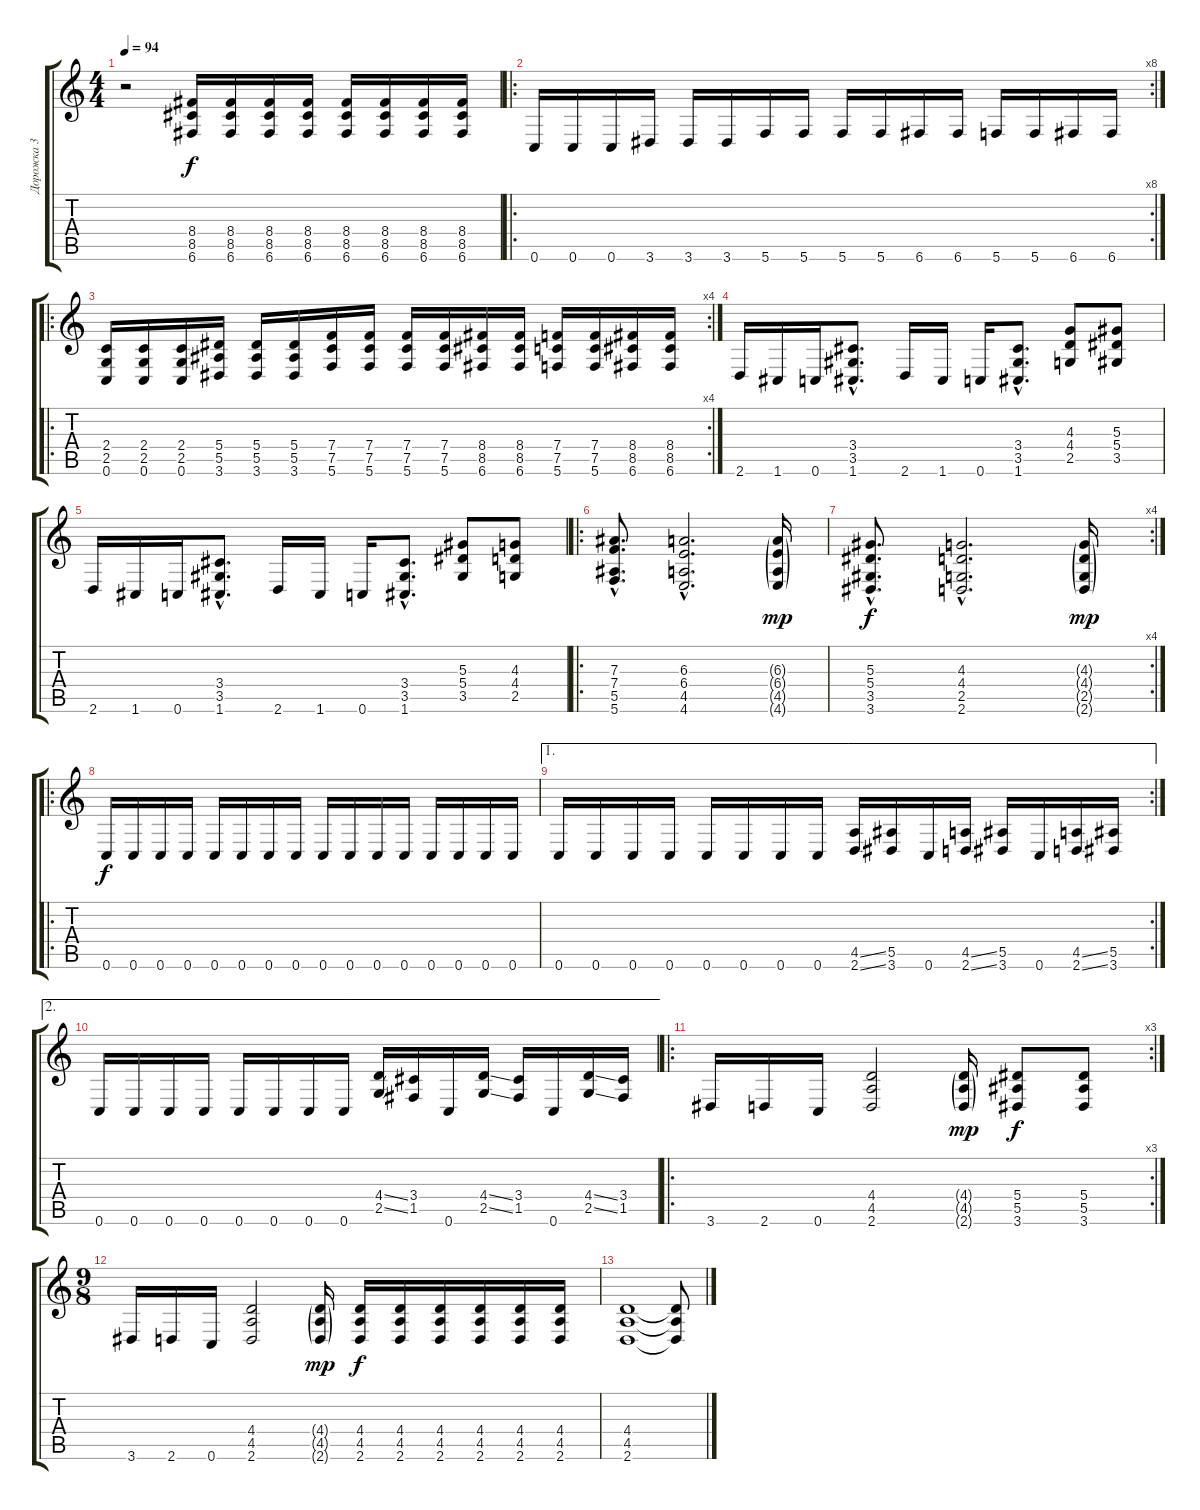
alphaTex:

\track ("Дорожка 3" "Дорожка 3") {instrument overdrivenguitar}
\staff {score tabs}
\tuning (C4 G3 Eb3 Bb2 F2 C2) {hide}
\ts (4 4)
\tempo 94
\clef g2
\ks c
r.2{dy f} (8.4 8.5 6.6).16 (8.4 8.5 6.6).16 (8.4 8.5 6.6).16 (8.4 8.5 6.6).16 (8.4 8.5 6.6).16 (8.4 8.5 6.6).16 (8.4 8.5 6.6).16 (8.4 8.5 6.6).16 |
\ro
\rc 8
0.6.16 0.6.16 0.6.16 3.6.16 3.6.16 3.6.16 5.6.16 5.6.16 5.6.16 5.6.16 6.6.16 6.6.16 5.6.16 5.6.16 6.6.16 6.6.16 |
\ro
\rc 4
(2.4 2.5 0.6).16 (2.4 2.5 0.6).16 (2.4 2.5 0.6).16 (5.4 5.5 3.6).16 (5.4 5.5 3.6).16 (5.4 5.5 3.6).16 (7.4 7.5 5.6).16 (7.4 7.5 5.6).16 (7.4 7.5 5.6).16 (7.4 7.5 5.6).16 (8.4 8.5 6.6).16 (8.4 8.5 6.6).16 (7.4 7.5 5.6).16 (7.4 7.5 5.6).16 (8.4 8.5 6.6).16 (8.4 8.5 6.6).16 |
2.6.16 1.6.16 0.6.16 (3.4{hac} 3.5{hac} 1.6{hac}).8{d} 2.6.16 1.6.16 0.6.16 (3.4{hac} 3.5{hac} 1.6{hac}).8{d} (4.3 4.4 2.5).8 (5.3 5.4 3.5).8 |
2.6.16 1.6.16 0.6.16 (3.4{hac} 3.5{hac} 1.6{hac}).8{d} 2.6.16 1.6.16 0.6.16 (3.4{hac} 3.5{hac} 1.6{hac}).8{d} (5.3 5.4 3.5).8 (4.3 4.4 2.5).8 |
\ro
(7.3{hac} 7.4{hac} 5.5{hac} 5.6{hac}).8{d} (6.3{hac} 6.4{hac} 4.5{hac} 4.6{hac}).2{d} (6.3{g} 6.4{g} 4.5{g} 4.6{g}).16{dy mp} |
\rc 4
(5.3{hac} 5.4{hac} 3.5{hac} 3.6{hac}).8{d dy f} (4.3{hac} 4.4{hac} 2.5{hac} 2.6{hac}).2{d} (4.3{g} 4.4{g} 2.5{g} 2.6{g}).16{dy mp} |
\ro
0.6.16{dy f} 0.6.16 0.6.16 0.6.16 0.6.16 0.6.16 0.6.16 0.6.16 0.6.16 0.6.16 0.6.16 0.6.16 0.6.16 0.6.16 0.6.16 0.6.16 |
\ae 1
\rc 2
0.6.16 0.6.16 0.6.16 0.6.16 0.6.16 0.6.16 0.6.16 0.6.16 (4.5{ss} 2.6{ss}).16 (5.5 3.6).16 0.6.16 (4.5{ss} 2.6{ss}).16 (5.5 3.6).16 0.6.16 (4.5{ss} 2.6{ss}).16 (5.5 3.6).16 |
\ae 2
0.6.16 0.6.16 0.6.16 0.6.16 0.6.16 0.6.16 0.6.16 0.6.16 (4.4{ss} 2.5{ss}).16 (3.4 1.5).16 0.6.16 (4.4{ss} 2.5{ss}).16 (3.4 1.5).16 0.6.16 (4.4{ss} 2.5{ss}).16 (3.4 1.5).16 |
\ro
\rc 3
3.6.16 2.6.16 0.6.16 (4.4 4.5 2.6).2 (4.4{g} 4.5{g} 2.6{g}).16{dy mp} (5.4 5.5 3.6).8{dy f} (5.4 5.5 3.6).8 |
\ts (9 8)
3.6.16 2.6.16 0.6.16 (4.4 4.5 2.6).2 (4.4{g} 4.5{g} 2.6{g}).16{dy mp} (4.4 4.5 2.6).16{dy f} (4.4 4.5 2.6).16 (4.4 4.5 2.6).16 (4.4 4.5 2.6).16 (4.4 4.5 2.6).16 (4.4 4.5 2.6).16 |
(4.4 4.5 2.6).1 (4.4{t} 4.5{t} 2.6{t}).8
